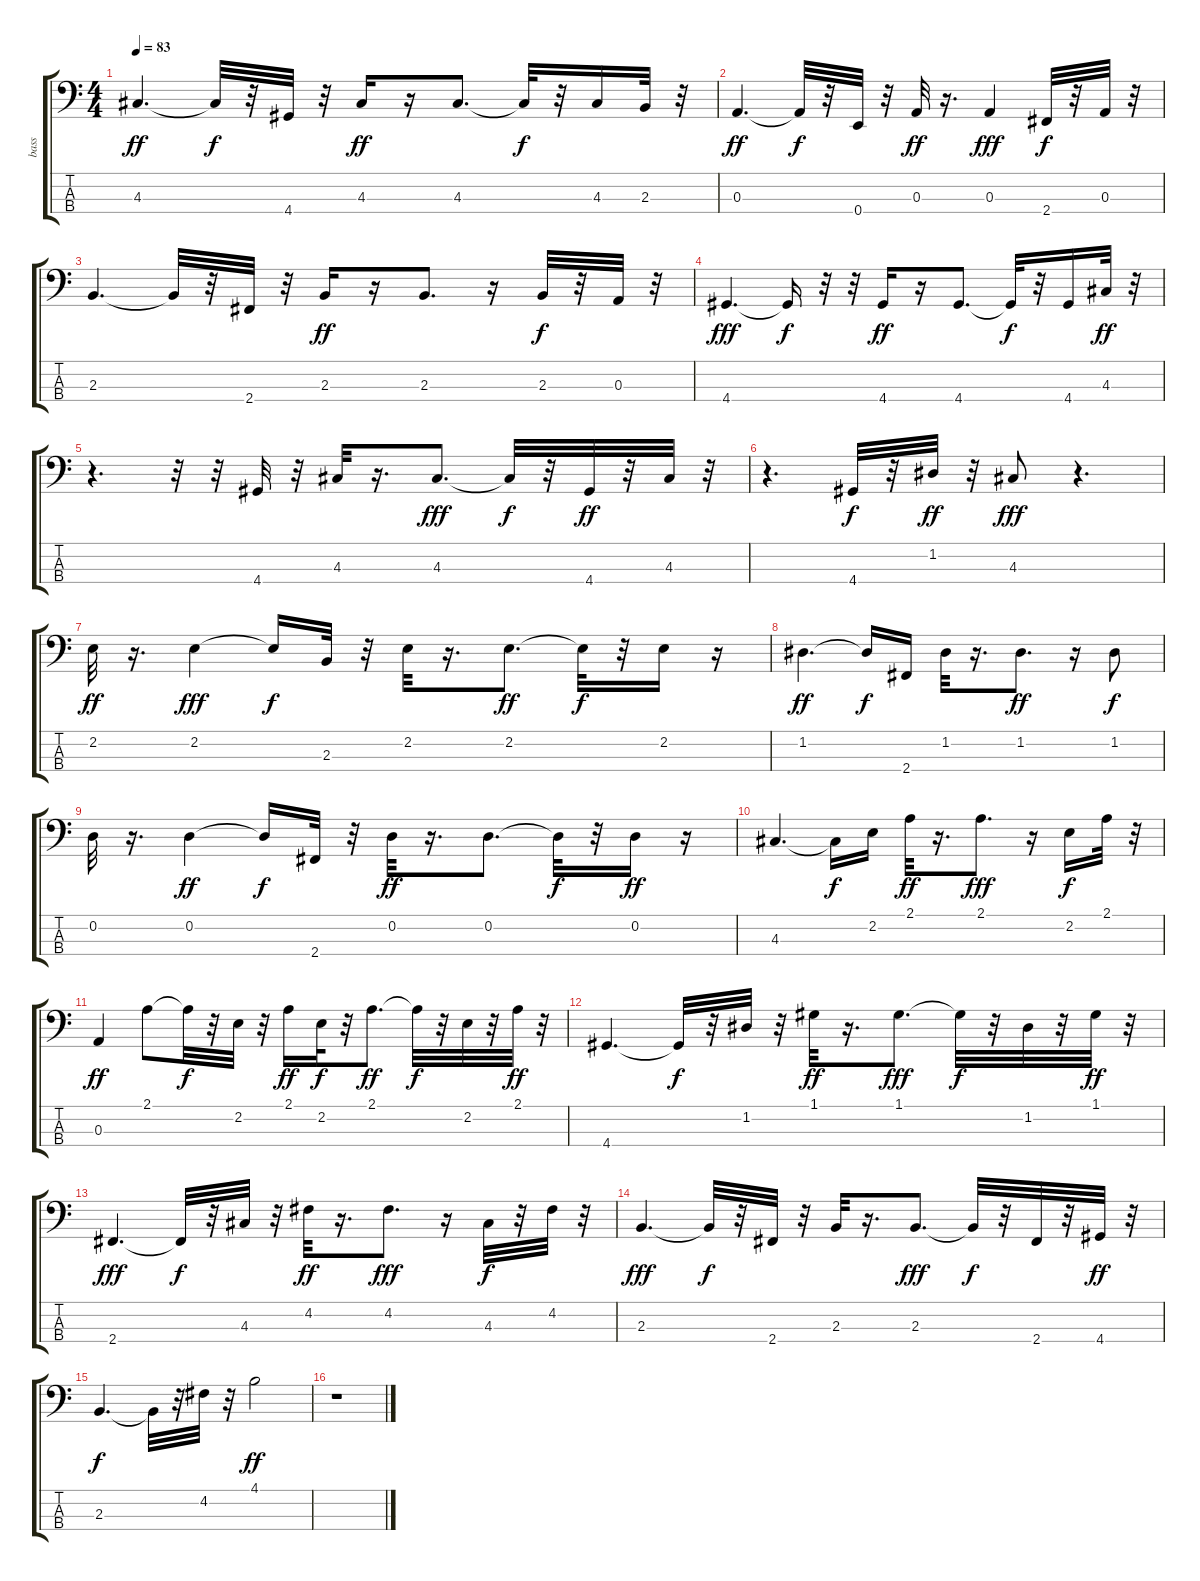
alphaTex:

\track ("bass" "bass") {instrument electricbassfinger}
\staff {score tabs}
\tuning (G2 D2 A1 E1) {hide}
\ts (4 4)
\tempo 83
\clef f4
\ks c
4.3.4{d dy ff} 4.3{t}.32{dy f} r.32 4.4.32 r.32 4.3.16{dy ff} r.16 4.3.8{d} 4.3{t}.32{dy f} r.32 4.3.16 2.3.32 r.32 |
0.3.4{d dy ff} 0.3{t}.32{dy f} r.32 0.4.32 r.32 0.3.32{dy ff} r.16{d} 0.3.4{dy fff} 2.4.32{dy f} r.32 0.3.32 r.32 |
2.3.4{d} 2.3{t}.32 r.32 2.4.32 r.32 2.3.16{dy ff} r.16 2.3.8{d} r.16 2.3.32{dy f} r.32 0.3.32 r.32 |
4.4.4{d dy fff} 4.4{t}.16{dy f} r.32 r.32 4.4.16{dy ff} r.16 4.4.8{d} 4.4{t}.32{dy f} r.32 4.4.16 4.3.32{dy ff} r.32 |
r.4{d} r.32 r.32 4.4.32 r.32 4.3.32 r.16{d} 4.3.8{d dy fff} 4.3{t}.32{dy f} r.32 4.4.32{dy ff} r.32 4.3.32 r.32 |
r.4{d} 4.4.32{dy f} r.32 1.2.32{dy ff} r.32 4.3.8{dy fff} r.4{d} |
2.2.32{dy ff} r.16{d} 2.2.4{dy fff} 2.2{t}.16{dy f} 2.3.32 r.32 2.2.32 r.16{d} 2.2.8{d dy ff} 2.2{t}.32{dy f} r.32 2.2.16 r.16 |
1.2.4{d dy ff} 1.2{t}.16{dy f} 2.4.16 1.2.32 r.16{d} 1.2.8{d dy ff} r.16 1.2.8{dy f} |
0.2.32 r.16{d} 0.2.4{dy ff} 0.2{t}.16{dy f} 2.4.32 r.32 0.2.32{dy ff} r.16{d} 0.2.8{d} 0.2{t}.32{dy f} r.32 0.2.16{dy ff} r.16 |
4.3.4{d} 4.3{t}.16{dy f} 2.2.16 2.1.32{dy ff} r.16{d} 2.1.8{d dy fff} r.16 2.2.16{dy f} 2.1.32 r.32 |
0.3.4{dy ff} 2.1.8 2.1{t}.32{dy f} r.32 2.2.32 r.32 2.1.16{dy ff} 2.2.32{dy f} r.32 2.1.8{d dy ff} 2.1{t}.32{dy f} r.32 2.2.32 r.32 2.1.32{dy ff} r.32 |
4.4.4{d} 4.4{t}.32{dy f} r.32 1.2.32 r.32 1.1.32{dy ff} r.16{d} 1.1.8{d dy fff} 1.1{t}.32{dy f} r.32 1.2.32 r.32 1.1.32{dy ff} r.32 |
2.4.4{d dy fff} 2.4{t}.32{dy f} r.32 4.3.32 r.32 4.2.32{dy ff} r.16{d} 4.2.8{d dy fff} r.16 4.3.32{dy f} r.32 4.2.32 r.32 |
2.3.4{d dy fff} 2.3{t}.32{dy f} r.32 2.4.32 r.32 2.3.32 r.16{d} 2.3.8{d dy fff} 2.3{t}.32{dy f} r.32 2.4.32 r.32 4.4.32{dy ff} r.32 |
2.3.4{d dy f} 2.3{t}.32 r.32 4.2.32 r.32 4.1.2{dy ff} |
r.1
